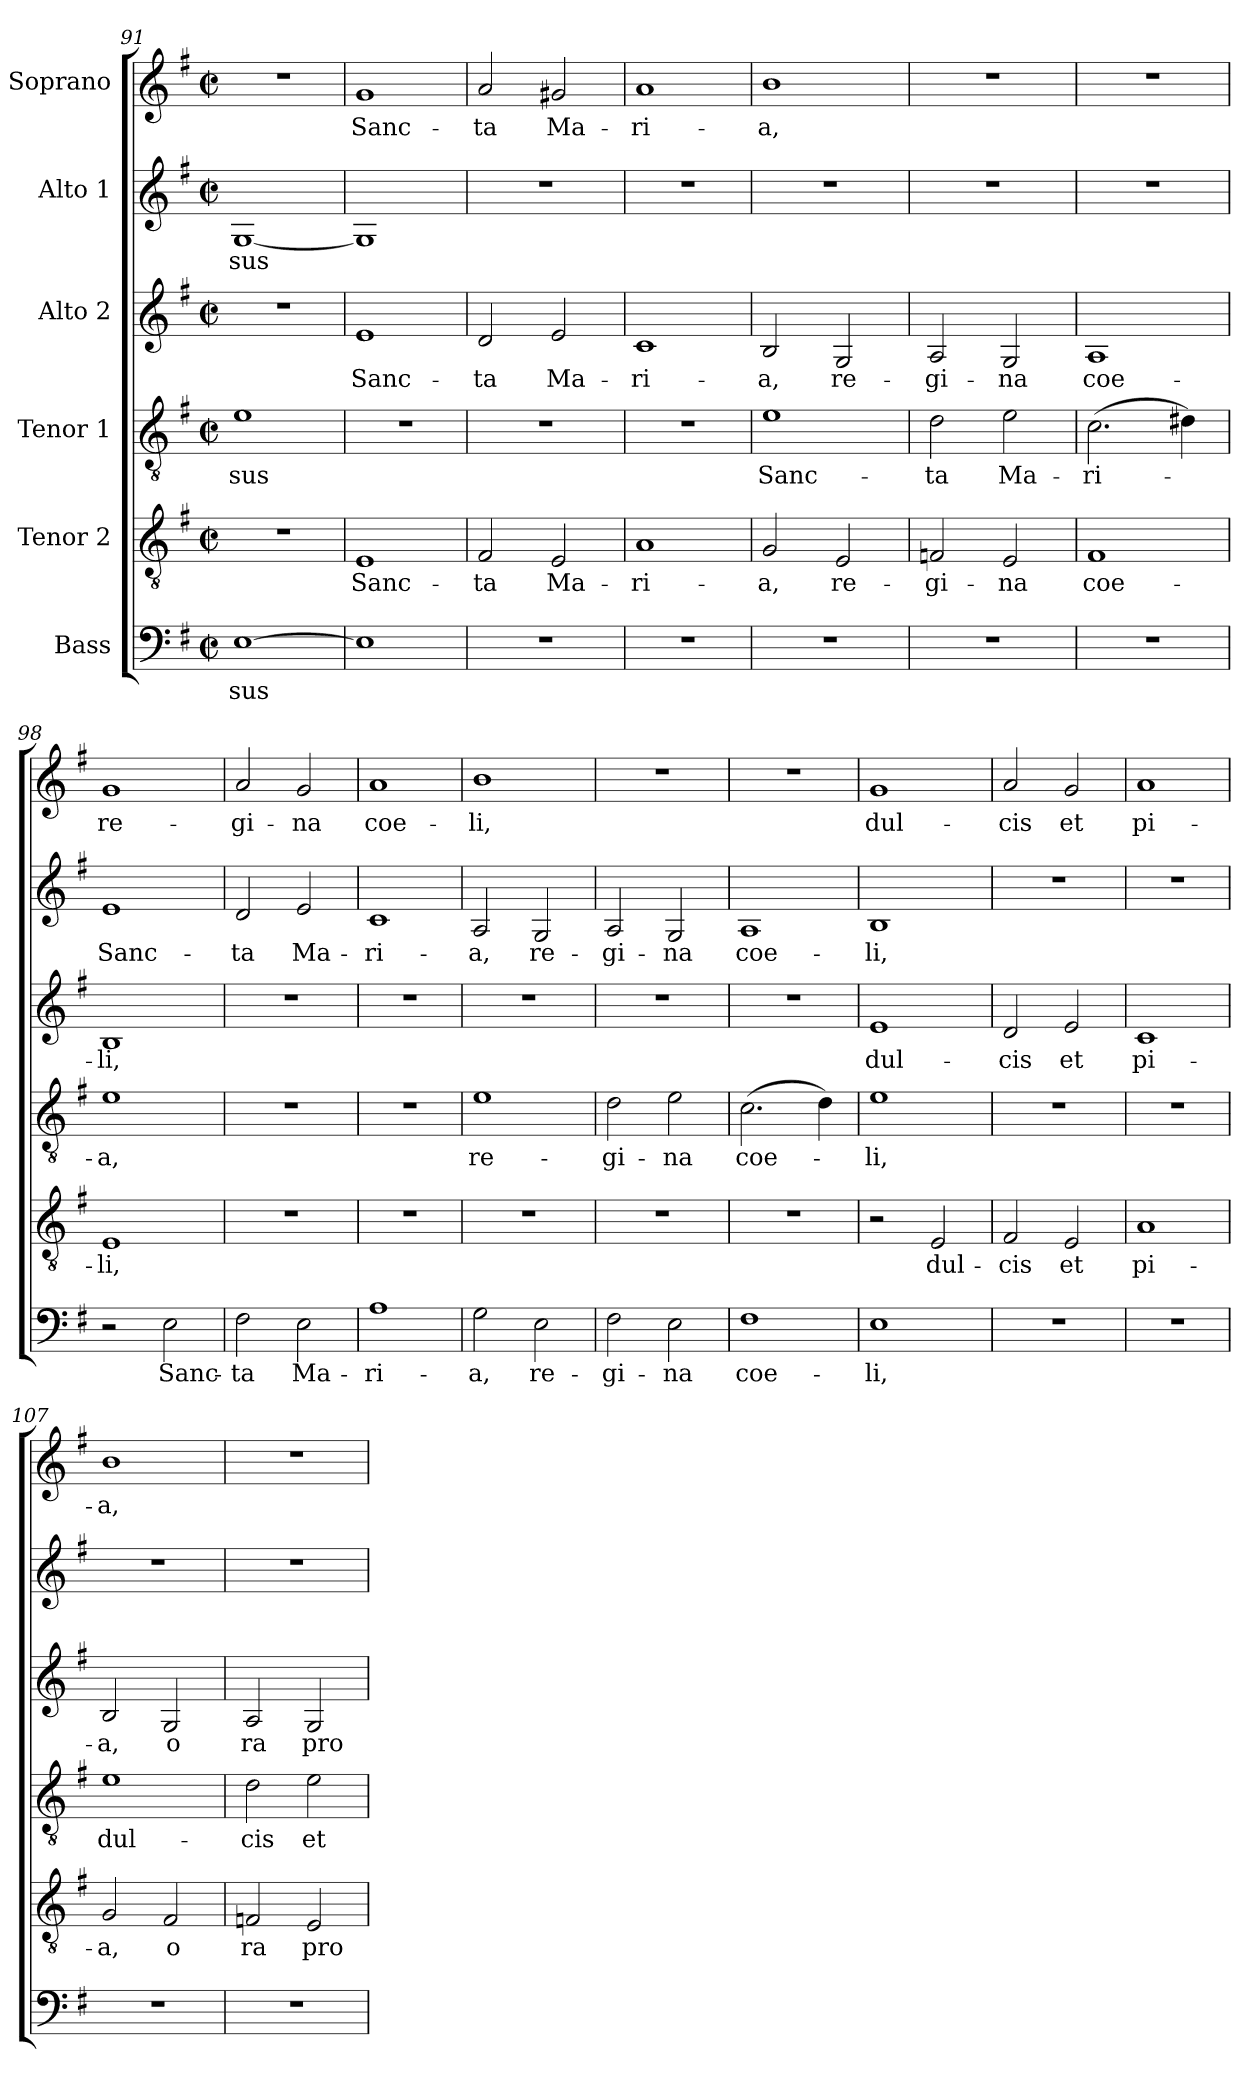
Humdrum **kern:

**kern	**text	**kern	**text	**kern	**text	**kern	**text	**kern	**text	**kern	**text
*part6	*part6	*part5	*part5	*part4	*part4	*part3	*part3	*part2	*part2	*part1	*part1
*staff6	*staff6	*staff5	*staff5	*staff4	*staff4	*staff3	*staff3	*staff2	*staff2	*staff1	*staff1
*I"Bass	*	*I"Tenor 2	*	*I"Tenor 1	*	*I"Alto 2	*	*I"Alto 1	*	*I"Soprano	*
*clefF4	*	*clefGv2	*	*clefGv2	*	*clefG2	*	*clefG2	*	*clefG2	*
*k[f#]	*	*k[f#]	*	*k[f#]	*	*k[f#]	*	*k[f#]	*	*k[f#]	*
*G:	*	*G:	*	*G:	*	*G:	*	*G:	*	*G:	*
*M2/2	*	*M2/2	*	*M2/2	*	*M2/2	*	*M2/2	*	*M2/2	*
*met(c|)	*	*met(c|)	*	*met(c|)	*	*met(c|)	*	*met(c|)	*	*met(c|)	*
=91	=91	=91	=91	=91	=91	=91	=91	=91	=91	=91	=91
!	!LO:LY:b	!	!	!	!LO:LY:b	!	!	!	!LO:LY:b	!	!
[1E	-sus	1r	.	1e	-sus	1r	.	[1G	-sus	1r	.
=92	=92	=92	=92	=92	=92	=92	=92	=92	=92	=92	=92
!	!	!	!LO:LY:b	!	!	!	!LO:LY:b	!	!	!	!LO:LY:b
1E]	.	1E	Sanc-	1r	.	1e	Sanc-	1G]	.	1g	Sanc-
=93	=93	=93	=93	=93	=93	=93	=93	=93	=93	=93	=93
!	!	!	!LO:LY:b	!	!	!	!LO:LY:b	!	!	!	!LO:LY:b
1r	.	2F#/	-ta	1r	.	2d/	-ta	1r	.	2a/	-ta
!	!	!	!LO:LY:b	!	!	!	!LO:LY:b	!	!	!	!LO:LY:b
.	.	2E/	Ma-	.	.	2e/	Ma-	.	.	2g#X/	Ma-
=94	=94	=94	=94	=94	=94	=94	=94	=94	=94	=94	=94
!	!	!	!LO:LY:b	!	!	!	!LO:LY:b	!	!	!	!LO:LY:b
1r	.	1A	-ri-	1r	.	1c	-ri-	1r	.	1a	-ri-
=95	=95	=95	=95	=95	=95	=95	=95	=95	=95	=95	=95
!	!	!	!LO:LY:b	!	!LO:LY:b	!	!LO:LY:b	!	!	!	!LO:LY:b
1r	.	2G/	-a,	1e	Sanc-	2B/	-a,	1r	.	1b	-a,
!	!	!	!LO:LY:b	!	!	!	!LO:LY:b	!	!	!	!
.	.	2E/	re-	.	.	2G/	re-	.	.	.	.
=96	=96	=96	=96	=96	=96	=96	=96	=96	=96	=96	=96
!	!	!	!LO:LY:b	!	!LO:LY:b	!	!LO:LY:b	!	!	!	!
1r	.	2Fn/	-gi-	2d\	-ta	2A/	-gi-	1r	.	1r	.
!	!	!	!LO:LY:b	!	!LO:LY:b	!	!LO:LY:b	!	!	!	!
.	.	2E/	-na	2e\	Ma-	2G/	-na	.	.	.	.
!!LO:LB:g=z
=97	=97	=97	=97	=97	=97	=97	=97	=97	=97	=97	=97
!	!	!	!LO:LY:b	!	!LO:LY:b	!	!LO:LY:b	!	!	!	!
1r	.	1F#	coe-	(>2.c\	-ri-	1A	coe-	1r	.	1r	.
.	.	.	.	4d#X\)	.	.	.	.	.	.	.
=98	=98	=98	=98	=98	=98	=98	=98	=98	=98	=98	=98
!	!	!	!LO:LY:b	!	!LO:LY:b	!	!LO:LY:b	!	!LO:LY:b	!	!LO:LY:b
2r	.	1E	-li,	1e	-a,	1B	-li,	1e	Sanc-	1g	re-
!	!LO:LY:b	!	!	!	!	!	!	!	!	!	!
2E\	Sanc-	.	.	.	.	.	.	.	.	.	.
=99	=99	=99	=99	=99	=99	=99	=99	=99	=99	=99	=99
!	!LO:LY:b	!	!	!	!	!	!	!	!LO:LY:b	!	!LO:LY:b
2F#\	-ta	1r	.	1r	.	1r	.	2d/	-ta	2a/	-gi-
!	!LO:LY:b	!	!	!	!	!	!	!	!LO:LY:b	!	!LO:LY:b
2E\	Ma-	.	.	.	.	.	.	2e/	Ma-	2g/	-na
=100	=100	=100	=100	=100	=100	=100	=100	=100	=100	=100	=100
!	!LO:LY:b	!	!	!	!	!	!	!	!LO:LY:b	!	!LO:LY:b
1A	-ri-	1r	.	1r	.	1r	.	1c	-ri-	1a	coe-
=101	=101	=101	=101	=101	=101	=101	=101	=101	=101	=101	=101
!	!LO:LY:b	!	!	!	!LO:LY:b	!	!	!	!LO:LY:b	!	!LO:LY:b
2G\	-a,	1r	.	1e	re-	1r	.	2A/	-a,	1b	-li,
!	!LO:LY:b	!	!	!	!	!	!	!	!LO:LY:b	!	!
2E\	re-	.	.	.	.	.	.	2G/	re-	.	.
=102	=102	=102	=102	=102	=102	=102	=102	=102	=102	=102	=102
!	!LO:LY:b	!	!	!	!LO:LY:b	!	!	!	!LO:LY:b	!	!
2F#\	-gi-	1r	.	2d\	-gi-	1r	.	2A/	-gi-	1r	.
!	!LO:LY:b	!	!	!	!LO:LY:b	!	!	!	!LO:LY:b	!	!
2E\	-na	.	.	2e\	-na	.	.	2G/	-na	.	.
=103	=103	=103	=103	=103	=103	=103	=103	=103	=103	=103	=103
!	!LO:LY:b	!	!	!	!LO:LY:b	!	!	!	!LO:LY:b	!	!
1F#	coe-	1r	.	(>2.c\	coe-	1r	.	1A	coe-	1r	.
.	.	.	.	4d\)	.	.	.	.	.	.	.
=104	=104	=104	=104	=104	=104	=104	=104	=104	=104	=104	=104
!	!LO:LY:b	!	!	!	!LO:LY:b	!	!LO:LY:b	!	!LO:LY:b	!	!LO:LY:b
1E	-li,	2r	.	1e	-li,	1e	dul-	1B	-li,	1g	dul-
!	!	!	!LO:LY:b	!	!	!	!	!	!	!	!
.	.	2E/	dul-	.	.	.	.	.	.	.	.
!!LO:PB:g=z
=105	=105	=105	=105	=105	=105	=105	=105	=105	=105	=105	=105
!	!	!	!LO:LY:b	!	!	!	!LO:LY:b	!	!	!	!LO:LY:b
1r	.	2F#/	-cis	1r	.	2d/	-cis	1r	.	2a/	-cis
!	!	!	!LO:LY:b	!	!	!	!LO:LY:b	!	!	!	!LO:LY:b
.	.	2E/	et	.	.	2e/	et	.	.	2g/	et
=106	=106	=106	=106	=106	=106	=106	=106	=106	=106	=106	=106
!	!	!	!LO:LY:b	!	!	!	!LO:LY:b	!	!	!	!LO:LY:b
1r	.	1A	pi-	1r	.	1c	pi-	1r	.	1a	pi-
=107	=107	=107	=107	=107	=107	=107	=107	=107	=107	=107	=107
!	!	!	!LO:LY:b	!	!LO:LY:b	!	!LO:LY:b	!	!	!	!LO:LY:b
1r	.	2G/	-a,	1e	dul-	2B/	-a,	1r	.	1b	-a,
!	!	!	!LO:LY:b	!	!	!	!LO:LY:b	!	!	!	!
.	.	2F#/	o	.	.	2G/	o	.	.	.	.
=108	=108	=108	=108	=108	=108	=108	=108	=108	=108	=108	=108
!	!	!	!LO:LY:b	!	!LO:LY:b	!	!LO:LY:b	!	!	!	!
1r	.	2Fn/	ra	2d\	-cis	2A/	ra	1r	.	1r	.
!	!	!	!LO:LY:b	!	!LO:LY:b	!	!LO:LY:b	!	!	!	!
.	.	2E/	pro	2e\	et	2G/	pro	.	.	.	.
=	=	=	=	=	=	=	=	=	=	=	=
*-	*-	*-	*-	*-	*-	*-	*-	*-	*-	*-	*-
